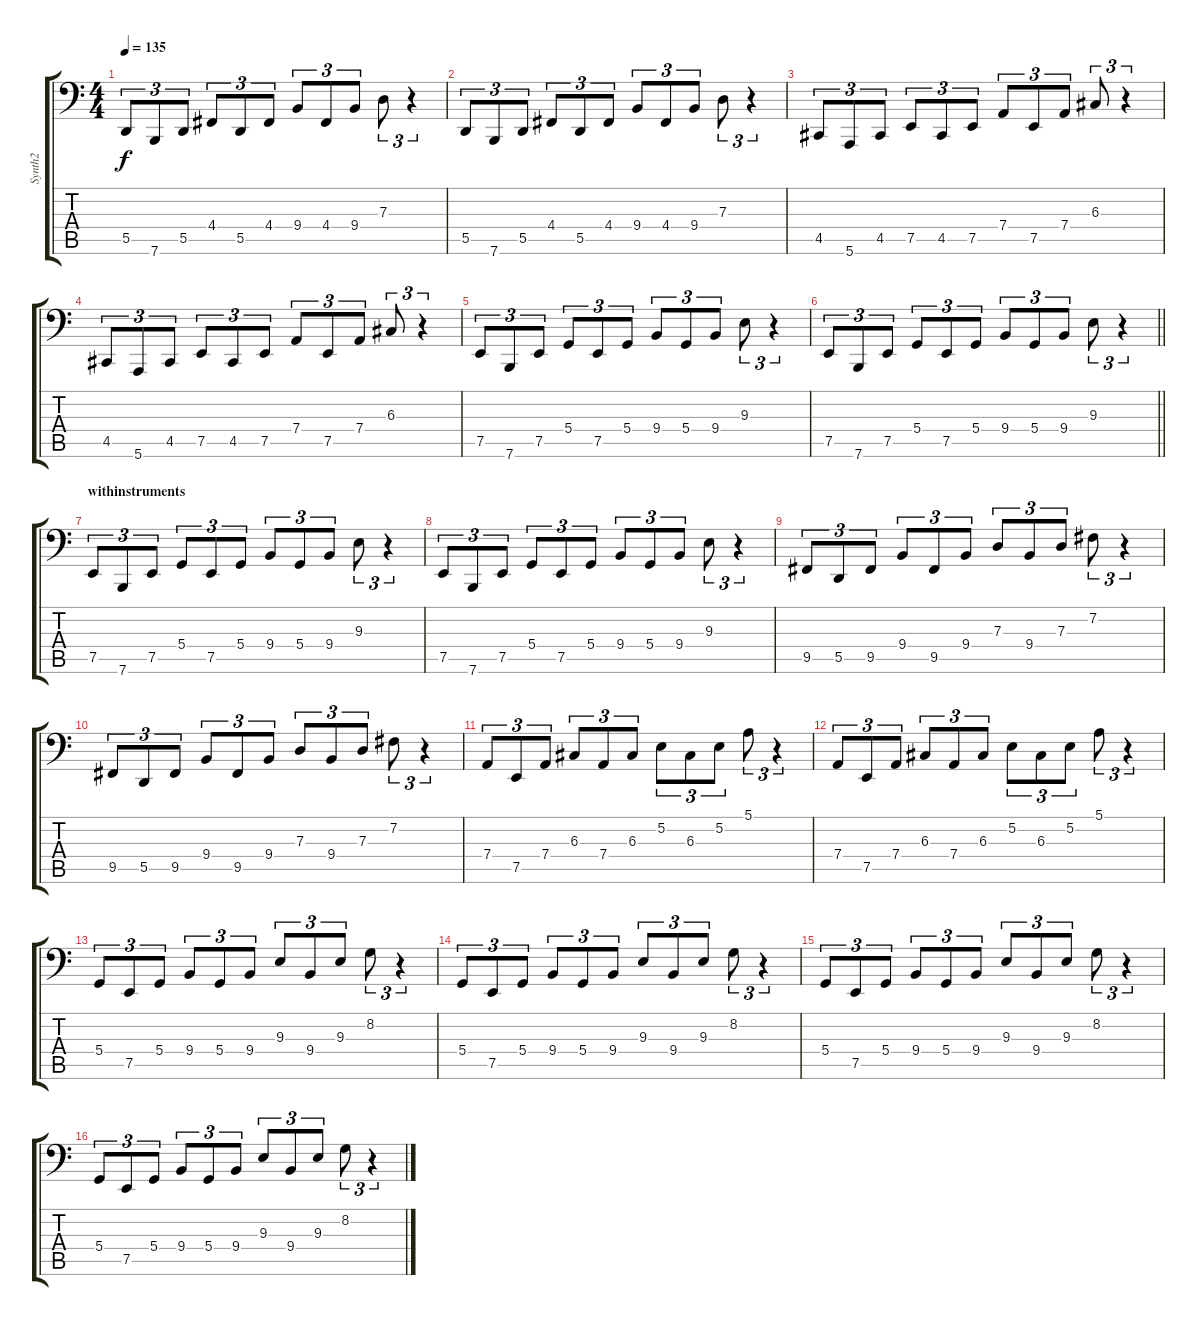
\track ("Synth2" "Synth2") {instrument lead2sawtooth}
\staff {score tabs}
\tuning (E3 B2 G2 D2 A1 E1) {hide}
\ts (4 4)
\tempo 135
\clef f4
\ks c
5.5.8{tu (3 2) dy f} 7.6.8{tu (3 2)} 5.5.8{tu (3 2)} 4.4.8{tu (3 2)} 5.5.8{tu (3 2)} 4.4.8{tu (3 2)} 9.4.8{tu (3 2)} 4.4.8{tu (3 2)} 9.4.8{tu (3 2)} 7.3.8{tu (3 2)} r.4{tu (3 2)} |
5.5.8{tu (3 2)} 7.6.8{tu (3 2)} 5.5.8{tu (3 2)} 4.4.8{tu (3 2)} 5.5.8{tu (3 2)} 4.4.8{tu (3 2)} 9.4.8{tu (3 2)} 4.4.8{tu (3 2)} 9.4.8{tu (3 2)} 7.3.8{tu (3 2)} r.4{tu (3 2)} |
4.5.8{tu (3 2)} 5.6.8{tu (3 2)} 4.5.8{tu (3 2)} 7.5.8{tu (3 2)} 4.5.8{tu (3 2)} 7.5.8{tu (3 2)} 7.4.8{tu (3 2)} 7.5.8{tu (3 2)} 7.4.8{tu (3 2)} 6.3.8{tu (3 2)} r.4{tu (3 2)} |
4.5.8{tu (3 2)} 5.6.8{tu (3 2)} 4.5.8{tu (3 2)} 7.5.8{tu (3 2)} 4.5.8{tu (3 2)} 7.5.8{tu (3 2)} 7.4.8{tu (3 2)} 7.5.8{tu (3 2)} 7.4.8{tu (3 2)} 6.3.8{tu (3 2)} r.4{tu (3 2)} |
7.5.8{tu (3 2)} 7.6.8{tu (3 2)} 7.5.8{tu (3 2)} 5.4.8{tu (3 2)} 7.5.8{tu (3 2)} 5.4.8{tu (3 2)} 9.4.8{tu (3 2)} 5.4.8{tu (3 2)} 9.4.8{tu (3 2)} 9.3.8{tu (3 2)} r.4{tu (3 2)} |
\barLineRight lightlight
7.5.8{tu (3 2)} 7.6.8{tu (3 2)} 7.5.8{tu (3 2)} 5.4.8{tu (3 2)} 7.5.8{tu (3 2)} 5.4.8{tu (3 2)} 9.4.8{tu (3 2)} 5.4.8{tu (3 2)} 9.4.8{tu (3 2)} 9.3.8{tu (3 2)} r.4{tu (3 2)} |
\section ("" "withinstruments")
7.5.8{tu (3 2)} 7.6.8{tu (3 2)} 7.5.8{tu (3 2)} 5.4.8{tu (3 2)} 7.5.8{tu (3 2)} 5.4.8{tu (3 2)} 9.4.8{tu (3 2)} 5.4.8{tu (3 2)} 9.4.8{tu (3 2)} 9.3.8{tu (3 2)} r.4{tu (3 2)} |
7.5.8{tu (3 2)} 7.6.8{tu (3 2)} 7.5.8{tu (3 2)} 5.4.8{tu (3 2)} 7.5.8{tu (3 2)} 5.4.8{tu (3 2)} 9.4.8{tu (3 2)} 5.4.8{tu (3 2)} 9.4.8{tu (3 2)} 9.3.8{tu (3 2)} r.4{tu (3 2)} |
9.5.8{tu (3 2)} 5.5.8{tu (3 2)} 9.5.8{tu (3 2)} 9.4.8{tu (3 2)} 9.5.8{tu (3 2)} 9.4.8{tu (3 2)} 7.3.8{tu (3 2)} 9.4.8{tu (3 2)} 7.3.8{tu (3 2)} 7.2.8{tu (3 2)} r.4{tu (3 2)} |
9.5.8{tu (3 2)} 5.5.8{tu (3 2)} 9.5.8{tu (3 2)} 9.4.8{tu (3 2)} 9.5.8{tu (3 2)} 9.4.8{tu (3 2)} 7.3.8{tu (3 2)} 9.4.8{tu (3 2)} 7.3.8{tu (3 2)} 7.2.8{tu (3 2)} r.4{tu (3 2)} |
7.4.8{tu (3 2)} 7.5.8{tu (3 2)} 7.4.8{tu (3 2)} 6.3.8{tu (3 2)} 7.4.8{tu (3 2)} 6.3.8{tu (3 2)} 5.2.8{tu (3 2)} 6.3.8{tu (3 2)} 5.2.8{tu (3 2)} 5.1.8{tu (3 2)} r.4{tu (3 2)} |
7.4.8{tu (3 2)} 7.5.8{tu (3 2)} 7.4.8{tu (3 2)} 6.3.8{tu (3 2)} 7.4.8{tu (3 2)} 6.3.8{tu (3 2)} 5.2.8{tu (3 2)} 6.3.8{tu (3 2)} 5.2.8{tu (3 2)} 5.1.8{tu (3 2)} r.4{tu (3 2)} |
5.4.8{tu (3 2)} 7.5.8{tu (3 2)} 5.4.8{tu (3 2)} 9.4.8{tu (3 2)} 5.4.8{tu (3 2)} 9.4.8{tu (3 2)} 9.3.8{tu (3 2)} 9.4.8{tu (3 2)} 9.3.8{tu (3 2)} 8.2.8{tu (3 2)} r.4{tu (3 2)} |
5.4.8{tu (3 2)} 7.5.8{tu (3 2)} 5.4.8{tu (3 2)} 9.4.8{tu (3 2)} 5.4.8{tu (3 2)} 9.4.8{tu (3 2)} 9.3.8{tu (3 2)} 9.4.8{tu (3 2)} 9.3.8{tu (3 2)} 8.2.8{tu (3 2)} r.4{tu (3 2)} |
5.4.8{tu (3 2)} 7.5.8{tu (3 2)} 5.4.8{tu (3 2)} 9.4.8{tu (3 2)} 5.4.8{tu (3 2)} 9.4.8{tu (3 2)} 9.3.8{tu (3 2)} 9.4.8{tu (3 2)} 9.3.8{tu (3 2)} 8.2.8{tu (3 2)} r.4{tu (3 2)} |
5.4.8{tu (3 2)} 7.5.8{tu (3 2)} 5.4.8{tu (3 2)} 9.4.8{tu (3 2)} 5.4.8{tu (3 2)} 9.4.8{tu (3 2)} 9.3.8{tu (3 2)} 9.4.8{tu (3 2)} 9.3.8{tu (3 2)} 8.2.8{tu (3 2)} r.4{tu (3 2)}
